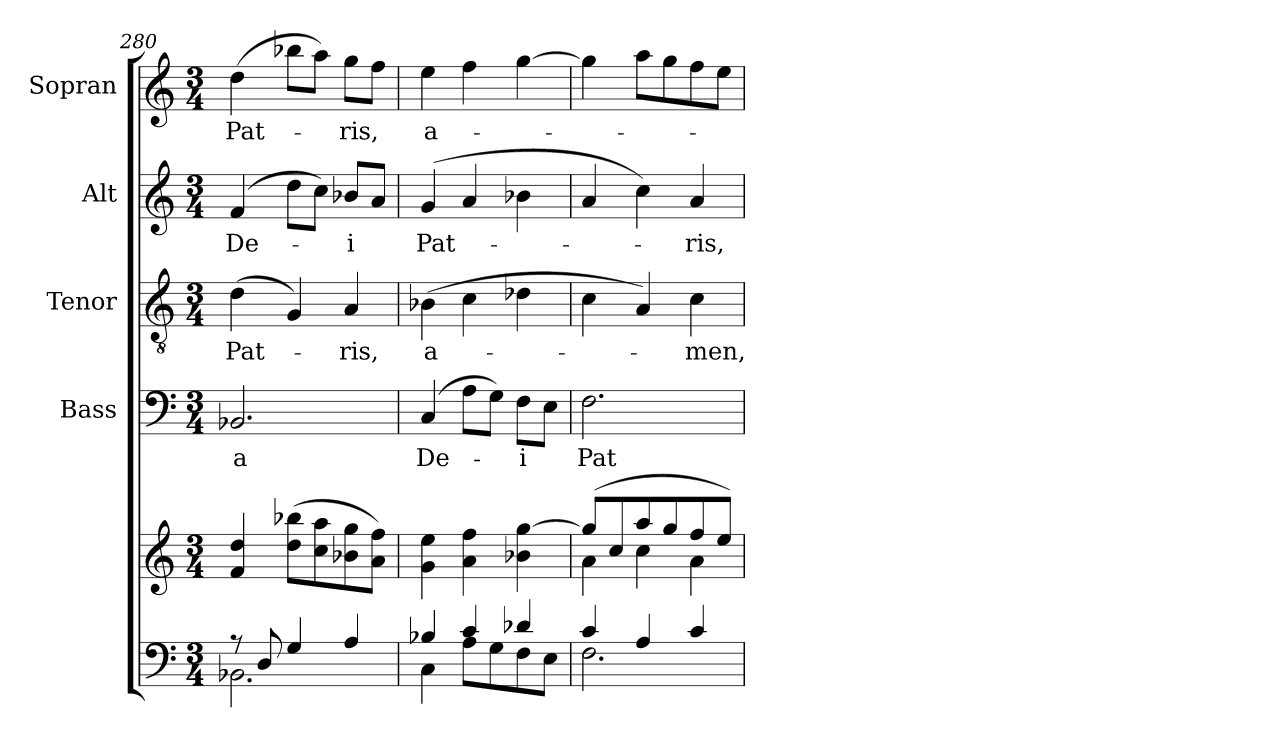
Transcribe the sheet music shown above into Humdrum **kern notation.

**kern	**kern	**kern	**text	**kern	**text	**kern	**text	**kern	**text
*part5	*part5	*part4	*part4	*part3	*part3	*part2	*part2	*part1	*part1
*staff6	*staff5	*staff4	*staff4	*staff3	*staff3	*staff2	*staff2	*staff1	*staff1
*	*	*I"Bass	*	*I"Tenor	*	*I"Alt	*	*I"Sopran	*
*	*	*I'B.	*	*I'T.	*	*I'A.	*	*I'S.	*
!!LO:PB:g=z
*clefF4	*clefG2	*clefF4	*	*clefGv2	*	*clefG2	*	*clefG2	*
*k[]	*k[]	*k[]	*	*k[]	*	*k[]	*	*k[]	*
*C:	*C:	*C:	*	*C:	*	*C:	*	*C:	*
*M3/4	*M3/4	*M3/4	*	*M3/4	*	*M3/4	*	*M3/4	*
=280	=280	=280	=280	=280	=280	=280	=280	=280	=280
*^	*	*	*	*	*	*	*	*	*
!	!	!	!	!LO:LY:b	!	!LO:LY:b	!	!LO:LY:b	!	!LO:LY:b
8rG	2.BB-X\	4f/ 4dd/	2.BB-X/	-a	(>4d\	Pat-	(4f/	De-	(>4dd\	Pat-
8D/	.	.	.	.	.	.	.	.	.	.
4G/	.	(>8dd\ 8bb-X\L	.	.	4G/)	.	8dd\L	.	8bb-X\L	.
.	.	8cc\ 8aa\	.	.	.	.	8cc\J)	.	8aa\J)	.
!	!	!	!	!	!	!LO:LY:b	!	!LO:LY:b	!	!LO:LY:b
4A/	.	8b-X\ 8gg\	.	.	4A/	-ris,	8b-X/L	-i	8gg\L	-ris,
.	.	8a\ 8ff\J)	.	.	.	.	8a/J	.	8ff\J	.
=281	=281	=281	=281	=281	=281	=281	=281	=281	=281	=281
!	!	!	!	!LO:LY:b	!	!LO:LY:b	!	!LO:LY:b	!	!LO:LY:b
4B-X/	4C\	4g\ 4ee\	(4C/	De-	(>4B-X\	a-	(4g/	Pat-	4ee\	a-
4c/	8A\L	4a\ 4ff\	8A\L	.	4c\	.	4a/	.	4ff\	.
.	8G\	.	8G\J)	.	.	.	.	.	.	.
!	!	!	!	!LO:LY:b	!	!	!	!	!	!
4d-X/	8F\	4b-X\ [4gg\	8F\L	-i	4d-X\	.	4b-X\	.	[4gg\	.
.	8E\J	.	8E\J	.	.	.	.	.	.	.
=282	=282	=282	=282	=282	=282	=282	=282	=282	=282	=282
*	*	*^	*	*	*	*	*	*	*	*
!	!	!	!	!	!LO:LY:b	!	!	!	!	!	!
4c/	2.F\	(>8gg/L]	4a\	2.F\	Pat-	4c\	.	4a/	.	4gg\]	.
.	.	8cc/	.	.	.	.	.	.	.	.	.
4A/	.	8aa/	4cc\	.	.	4A/)	.	4cc\)	.	8aa\L	.
.	.	8gg/	.	.	.	.	.	.	.	8gg\	.
!	!	!	!	!	!	!	!LO:LY:b	!	!LO:LY:b	!	!
4c/	.	8ff/	4a\	.	.	4c\	-men,	4a/	-ris,	8ff\	.
.	.	8ee/J)	.	.	.	.	.	.	.	8ee\J	.
*v	*v	*	*	*	*	*	*	*	*	*	*
*	*v	*v	*	*	*	*	*	*	*	*
=	=	=	=	=	=	=	=	=	=
*-	*-	*-	*-	*-	*-	*-	*-	*-	*-
